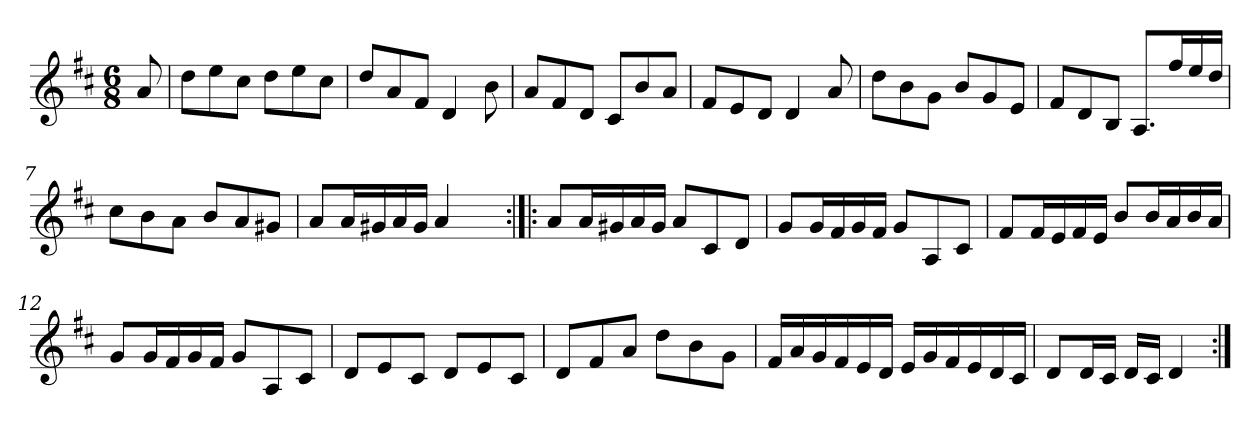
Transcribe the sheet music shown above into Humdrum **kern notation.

**kern
*part1
*staff1
*clefG2
*k[f#c#]
*D:
*M6/8
*MM120
=
8a
=1
8dd\L
8ee\
8cc#\J
8dd\L
8ee\
8cc#\J
=2
8dd/L
8a/
8f#/J
4d
8b
=3
8a/L
8f#/
8d/J
8c#/L
8b/
8a/J
=4
8f#/L
8e/
8d/J
4d
8a
=5
8dd\L
8b\
8g\J
8b/L
8g/
8e/J
=6
8f#/L
8d/
8B/J
8.A/L
16ff#/L
16ee/
16dd/JJ
=7
8cc#\L
8b\
8a\J
8b/L
8a/
8g#X/J
=8
8a/L
16a/L
16g#X/
16a/
16g#/JJ
4a
8ryy
=9:|!|:
8a/L
16a/L
16g#X/
16a/
16g#/JJ
8a/L
8c#/
8d/J
=10
8g/L
16g/L
16f#/
16g/
16f#/JJ
8g/L
8A/
8c#/J
=11
8f#/L
16f#/L
16e/
16f#/
16e/JJ
8b/L
16b/L
16a/
16b/
16a/JJ
=12
8g/L
16g/L
16f#/
16g/
16f#/JJ
8g/L
8A/
8c#/J
=13
8d/L
8e/
8c#/J
8d/L
8e/
8c#/J
=14
8d/L
8f#/
8a/J
8dd\L
8b\
8g\J
=15
16f#/LL
16a/
16g/
16f#/
16e/
16d/JJ
16e/LL
16g/
16f#/
16e/
16d/
16c#/JJ
=16
8d/L
16d/L
16c#/JJ
16d/LL
16c#/JJ
4d
=:|!
*-
